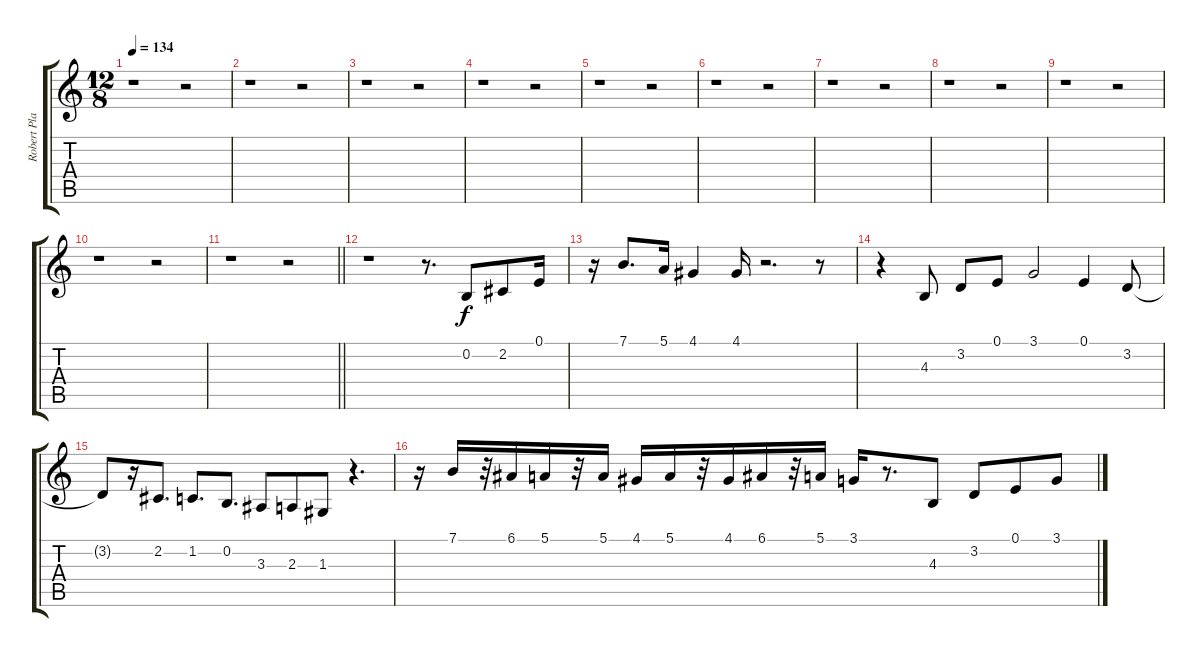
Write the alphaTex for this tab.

\track ("Robert Plant - Vocal" "Robert Pla") {instrument flute}
\staff {score tabs}
\tuning (E4 B3 G3 D3 A2 E2) {hide}
\ts (12 8)
\tempo 134
\clef g2
\ks c
r.1{dy f} r.2 |
r.1 r.2 |
r.1 r.2 |
r.1 r.2 |
r.1 r.2 |
r.1 r.2 |
r.1 r.2 |
r.1 r.2 |
r.1 r.2 |
r.1 r.2 |
\barLineRight lightlight
r.1 r.2 |
r.1 r.8{d} 0.2.8 2.2.8 0.1.16 |
r.16 7.1.8{d} 5.1.16 4.1.4 4.1.16 r.2{d} r.8 |
r.4 4.3.8 3.2.8 0.1.8 3.1.2 0.1.4 3.2.8 |
3.2{t}.8 r.16 2.2.8{d} 1.2.8{d} 0.2.8{d} 3.3.8 2.3.8 1.3.8 r.4{d} |
r.16 7.1.16 r.32 6.1.16 5.1.16 r.32 5.1.16 4.1.16 5.1.16 r.32 4.1.16 6.1.16 r.32 5.1.16 3.1.16 r.8{d} 4.3.8 3.2.8 0.1.8 3.1.8
